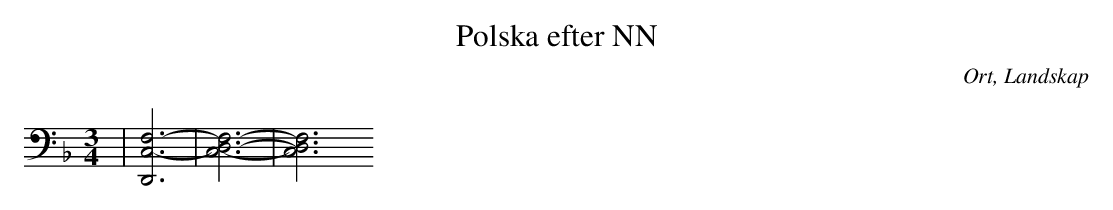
X:1
T:Polska efter NN
O:Ort, Landskap
M:3/4
L:1/8
K:Dm
| [D,,6F,6C,6]- |[D,6F,6C,6]- |[D,6F,6C,6]
